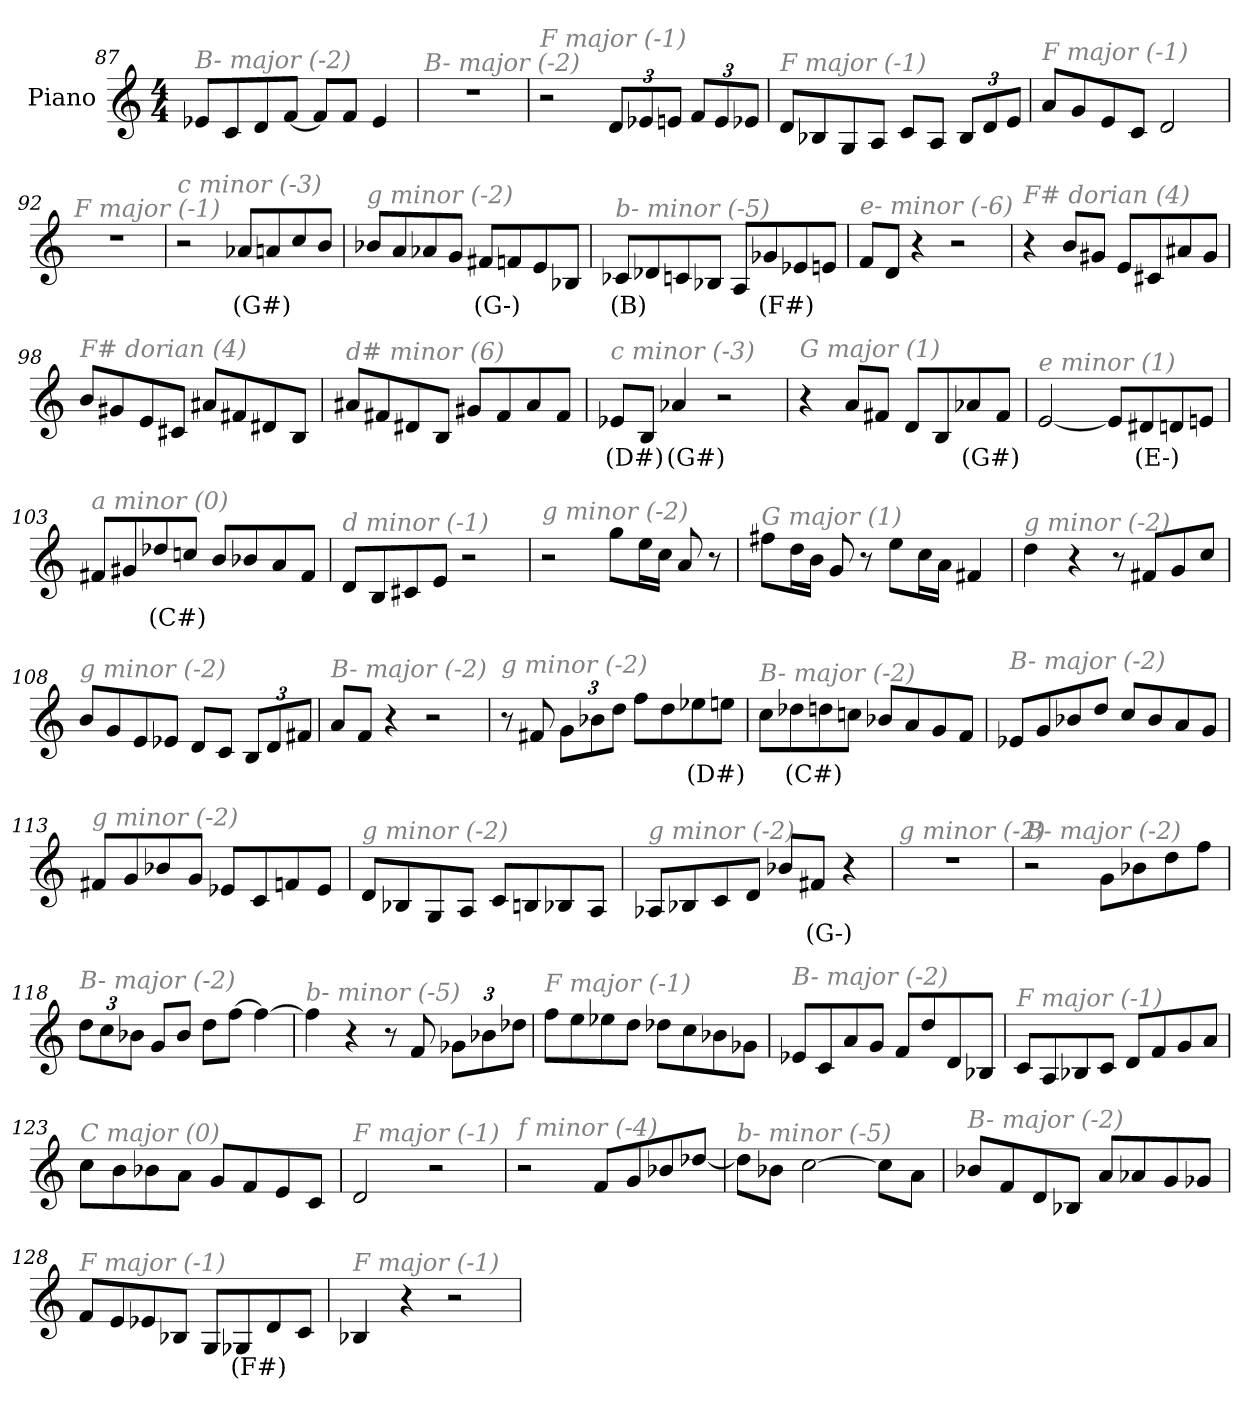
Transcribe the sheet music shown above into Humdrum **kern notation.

**kern	**text
*part1	*part1
*staff1	*staff1
*I"Piano	*
*I'Pno	*
*clefG2	*
*k[]	*
*M4/4	*
=87	=87
!LO:TX:i:color=#808080:t=B- major (-2)	!
8e-X/L	.
8c/	.
8d/	.
[8f/J	.
8f/L]	.
8f/J	.
4e-/	.
=88	=88
!LO:TX:i:color=#808080:t=B- major (-2)	!
1r	.
=89	=89
!LO:TX:i:color=#808080:t=F major (-1)	!
2r	.
*Xbrackettup	*
12d/L	.
12e-X/	.
12en/J	.
12f/L	.
12e/	.
12e-X/J	.
=90	=90
!LO:TX:i:color=#808080:t=F major (-1)	!
8d/L	.
8B-X/	.
8G/	.
8A/J	.
8c/L	.
8A/J	.
12B-/L	.
12d/	.
12e/J	.
!!LO:LB:g=z
=91	=91
!LO:TX:i:color=#808080:t=F major (-1)	!
8a/L	.
8g/	.
8e/	.
8c/J	.
2d/	.
=92	=92
!LO:TX:i:color=#808080:t=F major (-1)	!
1r	.
=93	=93
!LO:TX:i:color=#808080:t=c minor (-3)	!
2r	.
8a-Xi/L	(G#)
8a/	.
8cc/	.
8b/J	.
=94	=94
!LO:TX:i:color=#808080:t=g minor (-2)	!
8b-X/L	.
8a/	.
8a-X/	.
8g/J	.
8f#Xi/L	(G-)
8f/	.
8e/	.
8B-X/J	.
=95	=95
!LO:TX:i:color=#808080:t=b- minor (-5)	!
8c-Xj/L	(B)
8d-X/	.
8c/	.
8B-X/J	.
8A/L	.
8g-Xi/	(F#)
8e-X/	.
8en/J	.
=96	=96
!LO:TX:i:color=#808080:t=e- minor (-6)	!
8f/L	.
8d/J	.
4r	.
2r	.
!!LO:PB:g=z
=97	=97
!LO:TX:i:color=#808080:t=F# dorian (4)	!
4r	.
8b/L	.
8g#X/J	.
8e/L	.
8c#X/	.
8a#X/	.
8g#/J	.
=98	=98
!LO:TX:i:color=#808080:t=F# dorian (4)	!
8b/L	.
8g#X/	.
8e/	.
8c#X/J	.
8a#X/L	.
8f#X/	.
8d#X/	.
8B/J	.
=99	=99
!LO:TX:i:color=#808080:t=d# minor (6)	!
8a#X/L	.
8f#X/	.
8d#X/	.
8B/J	.
8g#X/L	.
8f#/	.
8a#/	.
8f#/J	.
=100	=100
!LO:TX:i:color=#808080:t=c minor (-3)	!
8e-Xi/L	(D#)
8B/J	.
4a-Xi/	(G#)
2r	.
!!LO:LB:g=z
=101	=101
!LO:TX:i:color=#808080:t=G major (1)	!
4r	.
8a/L	.
8f#X/J	.
8d/L	.
8B/	.
8a-Xi/	(G#)
8f#/J	.
=102	=102
!LO:TX:i:color=#808080:t=e minor (1)	!
[2e/	.
8e/L]	.
8d#Xi/	(E-)
8d/	.
8en/J	.
=103	=103
!LO:TX:i:color=#808080:t=a minor (0)	!
8f#X/L	.
8g#X/	.
8dd-Xi/	(C#)
8ccn/J	.
8b/L	.
8b-X/	.
8a/	.
8f#/J	.
=104	=104
!LO:TX:i:color=#808080:t=d minor (-1)	!
8d/L	.
8B/	.
8c#X/	.
8e/J	.
2r	.
!!LO:LB:g=z
=105	=105
!LO:TX:i:color=#808080:t=g minor (-2)	!
2r	.
8gg\L	.
16ee\L	.
16cc\JJ	.
8a/	.
8r	.
=106	=106
!LO:TX:i:color=#808080:t=G major (1)	!
8ff#X\L	.
16dd\L	.
16b\JJ	.
8g/	.
8r	.
8ee\L	.
16cc\L	.
16a\JJ	.
4f#X/	.
=107	=107
!LO:TX:i:color=#808080:t=g minor (-2)	!
4dd\	.
4r	.
8r	.
8f#X/L	.
8g/	.
8cc/J	.
=108	=108
!LO:TX:i:color=#808080:t=g minor (-2)	!
8b/L	.
8g/	.
8e/	.
8e-X/J	.
8d/L	.
8c/J	.
12B/L	.
12d/	.
12f#X/J	.
!!LO:LB:g=z
=109	=109
!LO:TX:i:color=#808080:t=B- major (-2)	!
8a/L	.
8f/J	.
4r	.
2r	.
=110	=110
!LO:TX:i:color=#808080:t=g minor (-2)	!
8r	.
8f#X/	.
12g\L	.
12b-X\	.
12dd\J	.
8ff\L	.
8dd\	.
8ee-Xi\	(D#)
8ee\J	.
=111	=111
!LO:TX:i:color=#808080:t=B- major (-2)	!
8cc\L	.
8dd-Xi\	(C#)
8dd\	.
8ccn\J	.
8b-X/L	.
8a/	.
8g/	.
8f/J	.
=112	=112
!LO:TX:i:color=#808080:t=B- major (-2)	!
8e-X/L	.
8g/	.
8b-X/	.
8dd/J	.
8cc/L	.
8b-/	.
8a/	.
8g/J	.
!!LO:LB:g=z
=113	=113
!LO:TX:i:color=#808080:t=g minor (-2)	!
8f#X/L	.
8g/	.
8b-X/	.
8g/J	.
8e-X/L	.
8c/	.
8fn/	.
8e-/J	.
=114	=114
!LO:TX:i:color=#808080:t=g minor (-2)	!
8d/L	.
8B-X/	.
8G/	.
8A/J	.
8c/L	.
8Bn/	.
8B-X/	.
8A/J	.
=115	=115
!LO:TX:i:color=#808080:t=g minor (-2)	!
8A-X/L	.
8B-X/	.
8c/	.
8d/J	.
8b-X/L	.
8f#Xi/J	(G-)
4r	.
=116	=116
!LO:TX:i:color=#808080:t=g minor (-2)	!
1r	.
=117	=117
!LO:TX:i:color=#808080:t=B- major (-2)	!
2r	.
8g\L	.
8b-X\	.
8dd\	.
8ff\J	.
!!LO:LB:g=z
=118	=118
!LO:TX:i:color=#808080:t=B- major (-2)	!
12dd\L	.
12cc\	.
12b-X\J	.
8g/L	.
8b-/J	.
8dd\L	.
[8ff\J	.
4ff\_	.
=119	=119
!LO:TX:i:color=#808080:t=b- minor (-5)	!
4ff\]	.
4r	.
8r	.
8f/	.
12g-X\L	.
12b-X\	.
12dd-X\J	.
=120	=120
!LO:TX:i:color=#808080:t=F major (-1)	!
8ff\L	.
8ee\	.
8ee-X\	.
8dd\J	.
8dd-X\L	.
8cc\	.
8b-X\	.
8g-X\J	.
=121	=121
!LO:TX:i:color=#808080:t=B- major (-2)	!
8e-X/L	.
8c/	.
8a/	.
8g/J	.
8f/L	.
8dd/	.
8d/	.
8B-X/J	.
!!LO:LB:g=z
=122	=122
!LO:TX:i:color=#808080:t=F major (-1)	!
8c/L	.
8A/	.
8B-X/	.
8c/J	.
8d/L	.
8f/	.
8g/	.
8a/J	.
=123	=123
!LO:TX:i:color=#808080:t=C major (0)	!
8cc\L	.
8b\	.
8b-X\	.
8a\J	.
8g/L	.
8f/	.
8e/	.
8c/J	.
=124	=124
!LO:TX:i:color=#808080:t=F major (-1)	!
2d/	.
2r	.
=125	=125
!LO:TX:i:color=#808080:t=f minor (-4)	!
2r	.
8f/L	.
8g/	.
8b-X/	.
[8dd-X/J	.
=126	=126
!LO:TX:i:color=#808080:t=b- minor (-5)	!
8dd-\L]	.
8b-X\J	.
[2cc\	.
8cc\L]	.
8a\J	.
!!LO:LB:g=z
=127	=127
!LO:TX:i:color=#808080:t=B- major (-2)	!
8b-X/L	.
8f/	.
8d/	.
8B-X/J	.
8a/L	.
8a-X/	.
8g/	.
8g-X/J	.
=128	=128
!LO:TX:i:color=#808080:t=F major (-1)	!
8f/L	.
8e/	.
8e-X/	.
8B-X/J	.
8G/L	.
8G-Xi/	(F#)
8d/	.
8c/J	.
=129	=129
!LO:TX:i:color=#808080:t=F major (-1)	!
4B-X/	.
4r	.
2r	.
=	=
*-	*-
